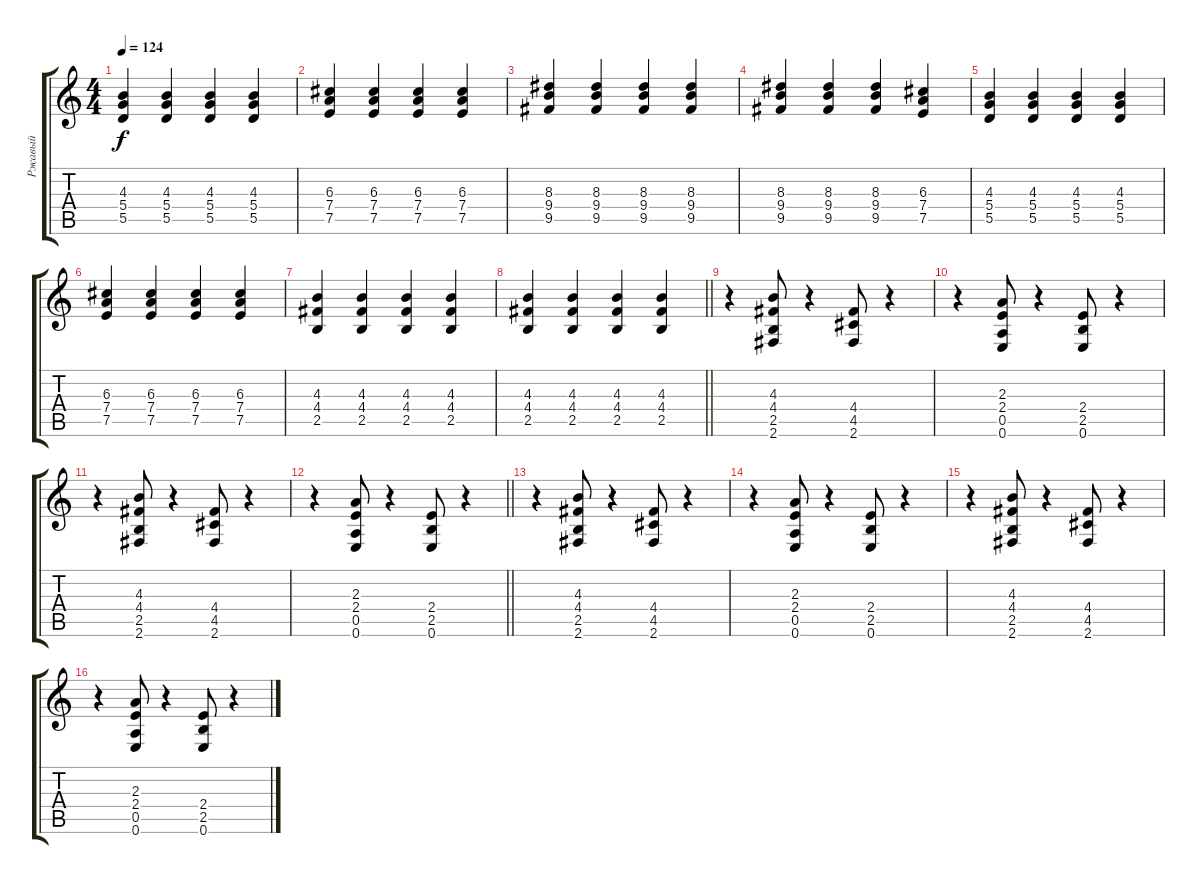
\track ("Ржавый" "Ржавый") {instrument overdrivenguitar}
\staff {score tabs}
\tuning (E4 B3 G3 D3 A2 E2) {hide}
\ts (4 4)
\tempo 124
\clef g2
\ks c
(4.3 5.4 5.5).4{dy f} (4.3 5.4 5.5).4 (4.3 5.4 5.5).4 (4.3 5.4 5.5).4 |
(6.3 7.4 7.5).4 (6.3 7.4 7.5).4 (6.3 7.4 7.5).4 (6.3 7.4 7.5).4 |
(8.3 9.4 9.5).4 (8.3 9.4 9.5).4 (8.3 9.4 9.5).4 (8.3 9.4 9.5).4 |
(8.3 9.4 9.5).4 (8.3 9.4 9.5).4 (8.3 9.4 9.5).4 (6.3 7.4 7.5).4 |
(4.3 5.4 5.5).4 (4.3 5.4 5.5).4 (4.3 5.4 5.5).4 (4.3 5.4 5.5).4 |
(6.3 7.4 7.5).4 (6.3 7.4 7.5).4 (6.3 7.4 7.5).4 (6.3 7.4 7.5).4 |
(4.3 4.4 2.5).4 (4.3 4.4 2.5).4 (4.3 4.4 2.5).4 (4.3 4.4 2.5).4 |
\barLineRight lightlight
(4.3 4.4 2.5).4 (4.3 4.4 2.5).4 (4.3 4.4 2.5).4 (4.3 4.4 2.5).4 |
r.4 (4.3 4.4 2.5 2.6).8 r.4 (4.4 4.5 2.6).8 r.4 |
r.4 (2.3 2.4 0.5 0.6).8 r.4 (2.4 2.5 0.6).8 r.4 |
r.4 (4.3 4.4 2.5 2.6).8 r.4 (4.4 4.5 2.6).8 r.4 |
\barLineRight lightlight
r.4 (2.3 2.4 0.5 0.6).8 r.4 (2.4 2.5 0.6).8 r.4 |
r.4 (4.3 4.4 2.5 2.6).8 r.4 (4.4 4.5 2.6).8 r.4 |
r.4 (2.3 2.4 0.5 0.6).8 r.4 (2.4 2.5 0.6).8 r.4 |
r.4 (4.3 4.4 2.5 2.6).8 r.4 (4.4 4.5 2.6).8 r.4 |
r.4 (2.3 2.4 0.5 0.6).8 r.4 (2.4 2.5 0.6).8 r.4
